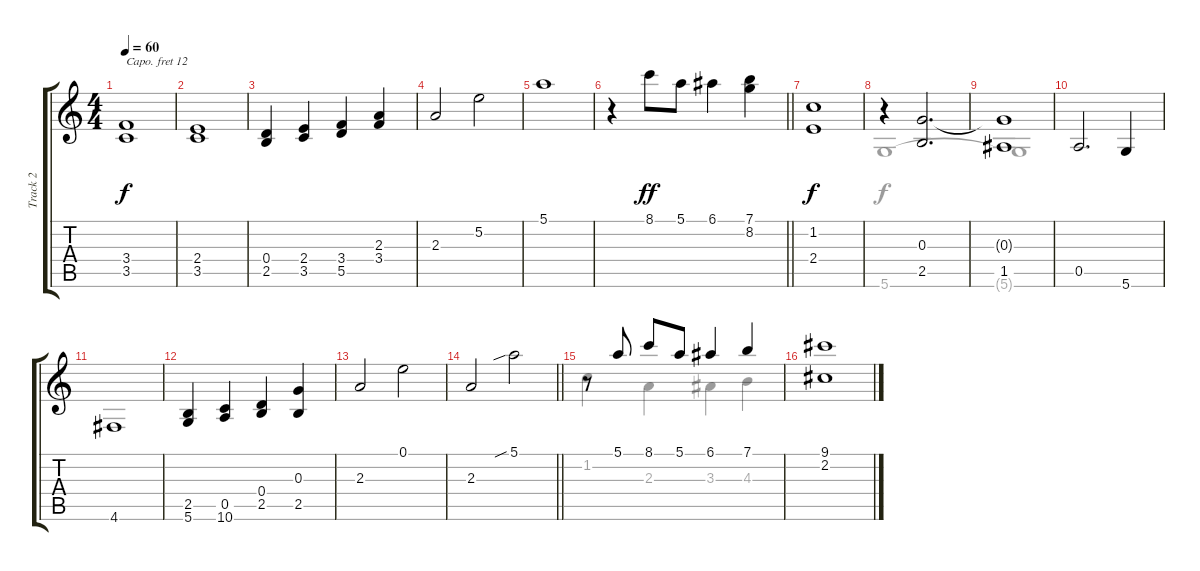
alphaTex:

\track ("Track 2" "Track 2") {instrument stringensemble1}
\staff {score tabs}
\capo 12
\tuning (E4 B3 G3 D3 A2 D2) {hide}
\voice
\ts (4 4)
\tempo 60
\clef g2
\ks c
(3.4 3.5).1{dy f} |
(2.4 3.5).1 |
(0.4 2.5).4 (2.4 3.5).4 (3.4 5.5).4 (2.3 3.4).4 |
2.3.2 5.2.2 |
5.1.1 |
\barLineRight lightlight
r.4 8.1.8{dy ff} 5.1.8 6.1.4 (7.1 8.2).4 |
(1.2 2.4).1{dy f} |
r.4 (0.3 2.5).2{d} |
(0.3{t} 1.5).1 |
0.5.2{d} 5.6.4 |
4.6.1 |
(2.5 5.6).4 (0.5 10.6).4 (0.4 2.5).4 (0.3 2.5).4 |
2.3.2 0.1.2 |
\barLineRight lightlight
2.3.2 5.1{sib}.2 |
r.8 5.1.8 8.1.8 5.1.8 6.1.4 7.1.4 |
(9.1 2.2).1
\voice
\clef g2
\ottava regular
\simile none
\ks c
|
|
|
|
|
\barLineRight lightlight
|
|
5.6.1 |
5.6{t}.1 |
|
|
|
|
\barLineRight lightlight
|
1.2.4 2.3.4 3.3.4 4.3.4 |
